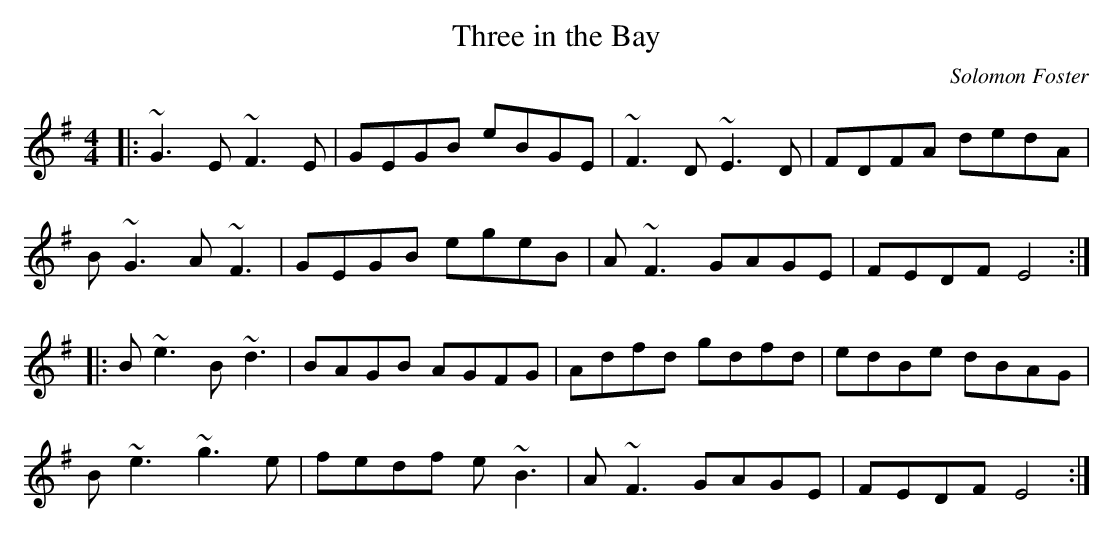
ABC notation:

X:1
T:Three in the Bay
M:4/4
L:1/8
C:Solomon Foster
K:Em
|:~G3E ~F3E|GEGB eBGE|~F3D ~E3D|FDFA dedA|
B~G3 A~F3|GEGB egeB|A~F3 GAGE|FEDF E4:|
|:B~e3 B~d3|BAGB AGFG|Adfd gdfd|edBe dBAG|
B~e3 ~g3e|fedf e~B3|A~F3 GAGE|FEDF E4:|
